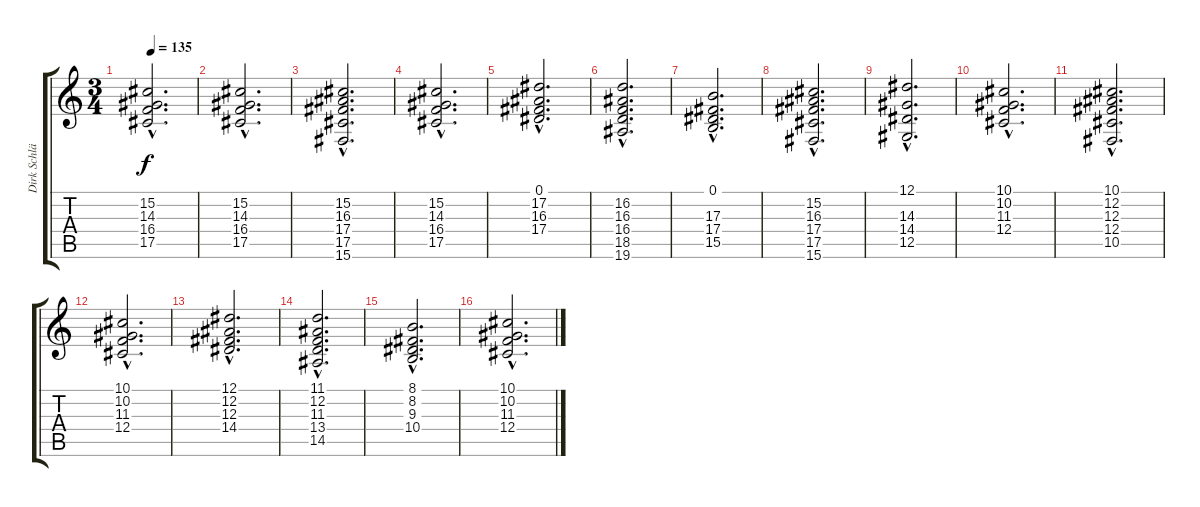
\track ("Dirk Schlächter" "Dirk Schlä") {instrument stringensemble1}
\staff {score tabs}
\tuning (Eb4 Bb3 Gb3 Db3 Ab2 Eb2) {hide}
\ts (3 4)
\tempo 135
\clef g2
\ks c
(15.2{hac} 14.3{hac} 16.4{hac} 17.5{hac}).2{d dy f} |
(15.2{hac} 14.3{hac} 16.4{hac} 17.5{hac}).2{d} |
(15.2{hac} 16.3{hac} 17.4{hac} 17.5{hac} 15.6{hac}).2{d} |
(15.2{hac} 14.3{hac} 16.4{hac} 17.5{hac}).2{d} |
(0.1{hac} 17.2{hac} 16.3{hac} 17.4{hac}).2{d} |
(16.2{hac} 16.3{hac} 16.4{hac} 18.5{hac} 19.6{hac}).2{d} |
(0.1{hac} 17.3{hac} 17.4{hac} 15.5{hac}).2{d} |
(15.2{hac} 16.3{hac} 17.4{hac} 17.5{hac} 15.6{hac}).2{d} |
(12.1{hac} 14.3{hac} 14.4{hac} 12.5{hac}).2{d} |
(10.1{hac} 10.2{hac} 11.3{hac} 12.4{hac}).2{d} |
(10.1{hac} 12.2{hac} 12.3{hac} 12.4{hac} 10.5{hac}).2{d} |
(10.1{hac} 10.2{hac} 11.3{hac} 12.4{hac}).2{d} |
(12.1{hac} 12.2{hac} 12.3{hac} 14.4{hac}).2{d} |
(11.1{hac} 12.2{hac} 11.3{hac} 13.4{hac} 14.5{hac}).2{d} |
(8.1{hac} 8.2{hac} 9.3{hac} 10.4{hac}).2{d} |
(10.1{hac} 10.2{hac} 11.3{hac} 12.4{hac}).2{d}
